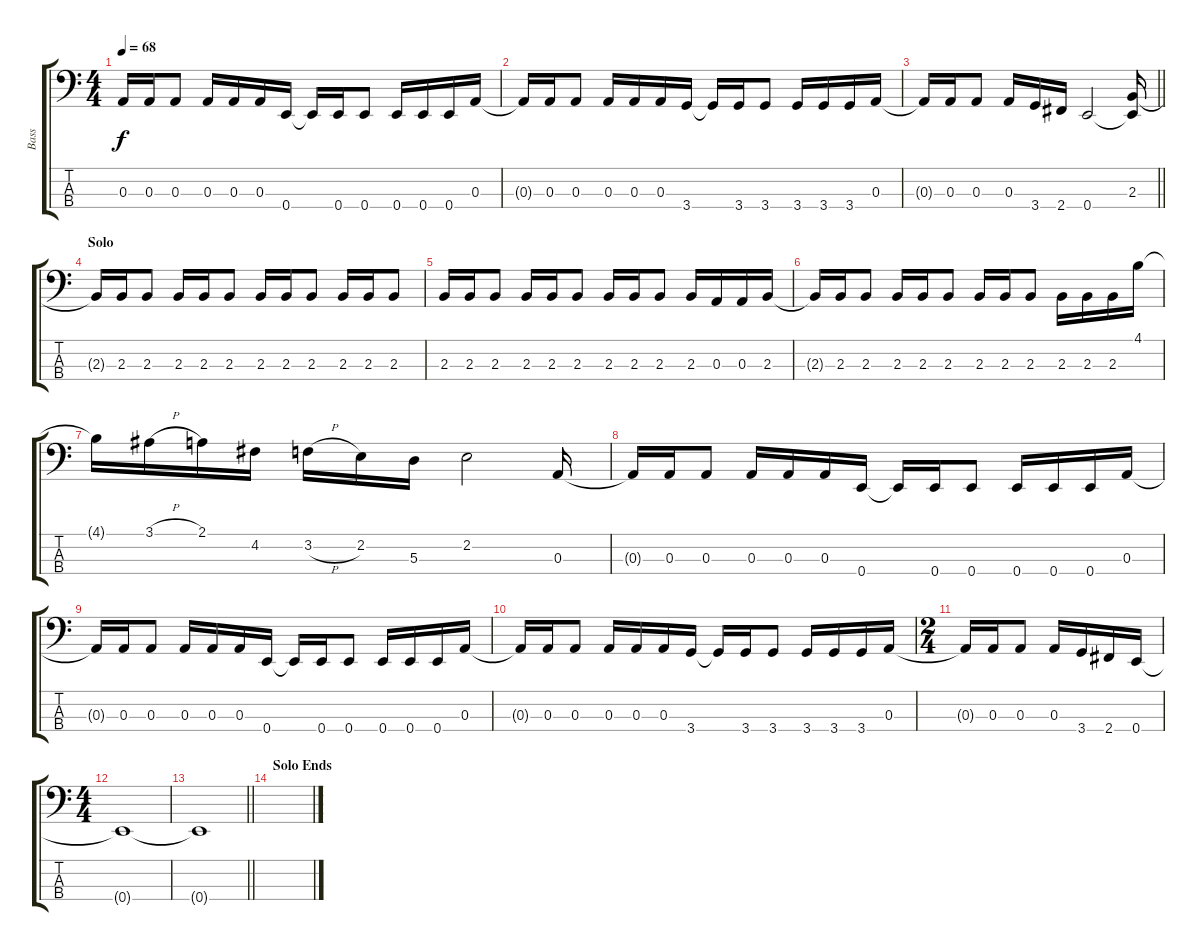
\track ("Bass" "Bass") {instrument electricbassfinger}
\staff {score tabs}
\tuning (G2 D2 A1 E1) {hide}
\ts (4 4)
\tempo 68
\clef f4
\ks c
0.3{t}.16{dy f} 0.3.16 0.3.8 0.3.16 0.3.16 0.3.16 0.4.16 0.4{t}.16 0.4.16 0.4.8 0.4.16 0.4.16 0.4.16 0.3.16 |
0.3{t}.16 0.3.16 0.3.8 0.3.16 0.3.16 0.3.16 3.4.16 3.4{t}.16 3.4.16 3.4.8 3.4.16 3.4.16 3.4.16 0.3.16 |
\barLineRight lightlight
0.3{t}.16 0.3.16 0.3.8 0.3.16 3.4.16 2.4.16 0.4.2 (2.3 0.4{t}).16 |
\section ("" "Solo")
2.3{t}.16 2.3.16 2.3.8 2.3.16 2.3.16 2.3.8 2.3.16 2.3.16 2.3.8 2.3.16 2.3.16 2.3.8 |
2.3.16 2.3.16 2.3.8 2.3.16 2.3.16 2.3.8 2.3.16 2.3.16 2.3.8 2.3.16 0.3.16 0.3.16 2.3.16 |
2.3{t}.16 2.3.16 2.3.8 2.3.16 2.3.16 2.3.8 2.3.16 2.3.16 2.3.8 2.3.16 2.3.16 2.3.16 4.1.16 |
4.1{t}.16 3.1{h}.16 2.1.16 4.2.16 3.2{h}.16 2.2.16 5.3.16 2.2.2 0.3.16 |
0.3{t}.16 0.3.16 0.3.8 0.3.16 0.3.16 0.3.16 0.4.16 0.4{t}.16 0.4.16 0.4.8 0.4.16 0.4.16 0.4.16 0.3.16 |
0.3{t}.16 0.3.16 0.3.8 0.3.16 0.3.16 0.3.16 0.4.16 0.4{t}.16 0.4.16 0.4.8 0.4.16 0.4.16 0.4.16 0.3.16 |
0.3{t}.16 0.3.16 0.3.8 0.3.16 0.3.16 0.3.16 3.4.16 3.4{t}.16 3.4.16 3.4.8 3.4.16 3.4.16 3.4.16 0.3.16 |
\ts (2 4)
0.3{t}.16 0.3.16 0.3.8 0.3.16 3.4.16 2.4.16 0.4.16 |
\ts (4 4)
0.4{t}.1 |
\barLineRight lightlight
0.4{t}.1 |
\section ("" "Solo Ends")
